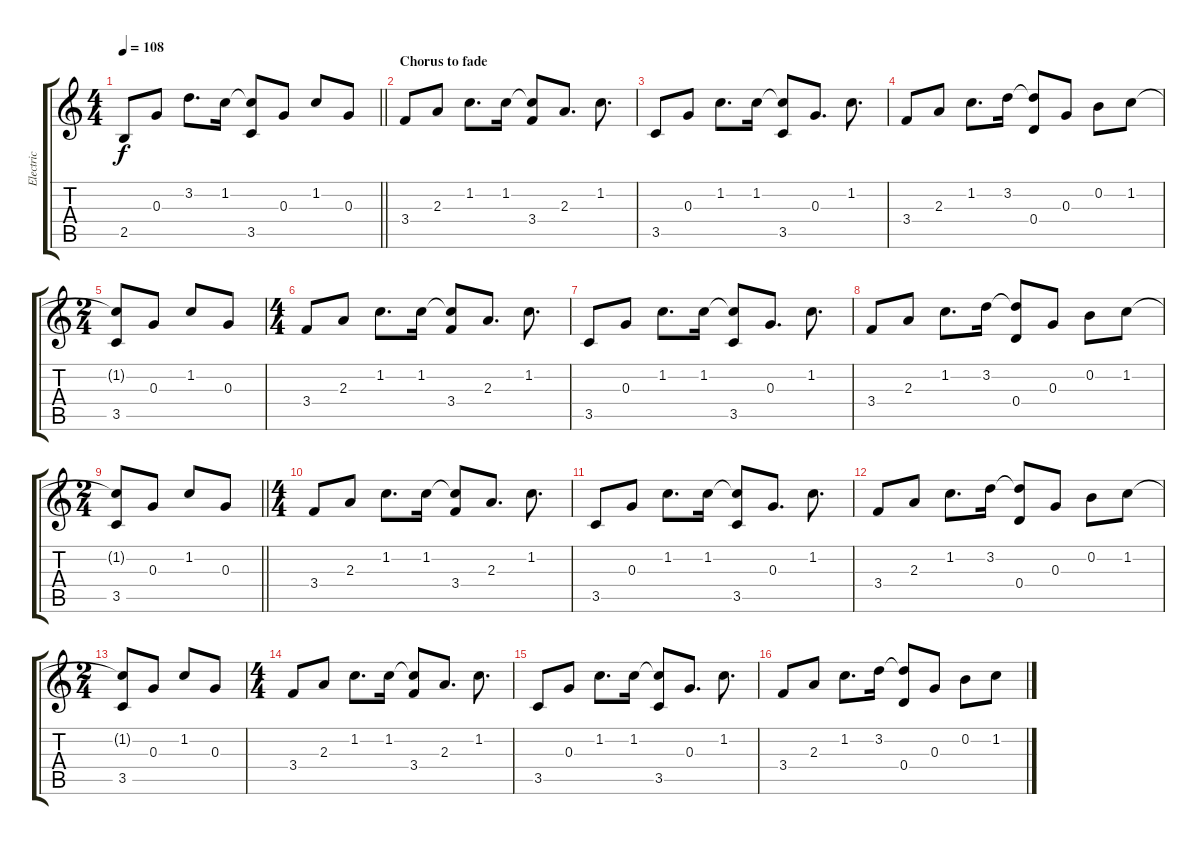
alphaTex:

\track ("Electric" "Electric") {instrument distortionguitar}
\staff {score tabs}
\tuning (E4 B3 G3 D3 A2 E2) {hide}
\ts (4 4)
\tempo 108
\clef g2
\barLineRight lightlight
\ks c
2.5.8{dy f} 0.3.8 3.2.8{d} 1.2.16 (1.2{t} 3.5).8 0.3.8 1.2.8 0.3.8 |
\section ("" "Chorus to fade")
3.4.8 2.3.8 1.2.8{d} 1.2.16 (1.2{t} 3.4).8 2.3.8{d} 1.2.8{d} |
3.5.8 0.3.8 1.2.8{d} 1.2.16 (1.2{t} 3.5).8 0.3.8{d} 1.2.8{d} |
3.4.8 2.3.8 1.2.8{d} 3.2.16 (3.2{t} 0.4).8 0.3.8 0.2.8 1.2.8 |
\ts (2 4)
(1.2{t} 3.5).8 0.3.8 1.2.8 0.3.8 |
\ts (4 4)
3.4.8 2.3.8 1.2.8{d} 1.2.16 (1.2{t} 3.4).8 2.3.8{d} 1.2.8{d} |
3.5.8 0.3.8 1.2.8{d} 1.2.16 (1.2{t} 3.5).8 0.3.8{d} 1.2.8{d} |
3.4.8 2.3.8 1.2.8{d} 3.2.16 (3.2{t} 0.4).8 0.3.8 0.2.8 1.2.8 |
\ts (2 4)
\barLineRight lightlight
(1.2{t} 3.5).8 0.3.8 1.2.8 0.3.8 |
\ts (4 4)
3.4.8 2.3.8 1.2.8{d} 1.2.16 (1.2{t} 3.4).8 2.3.8{d} 1.2.8{d} |
3.5.8 0.3.8 1.2.8{d} 1.2.16 (1.2{t} 3.5).8 0.3.8{d} 1.2.8{d} |
3.4.8 2.3.8 1.2.8{d} 3.2.16 (3.2{t} 0.4).8 0.3.8 0.2.8 1.2.8 |
\ts (2 4)
(1.2{t} 3.5).8 0.3.8 1.2.8 0.3.8 |
\ts (4 4)
3.4.8 2.3.8 1.2.8{d} 1.2.16 (1.2{t} 3.4).8 2.3.8{d} 1.2.8{d} |
3.5.8 0.3.8 1.2.8{d} 1.2.16 (1.2{t} 3.5).8 0.3.8{d} 1.2.8{d} |
3.4.8 2.3.8 1.2.8{d} 3.2.16 (3.2{t} 0.4).8 0.3.8 0.2.8 1.2.8
